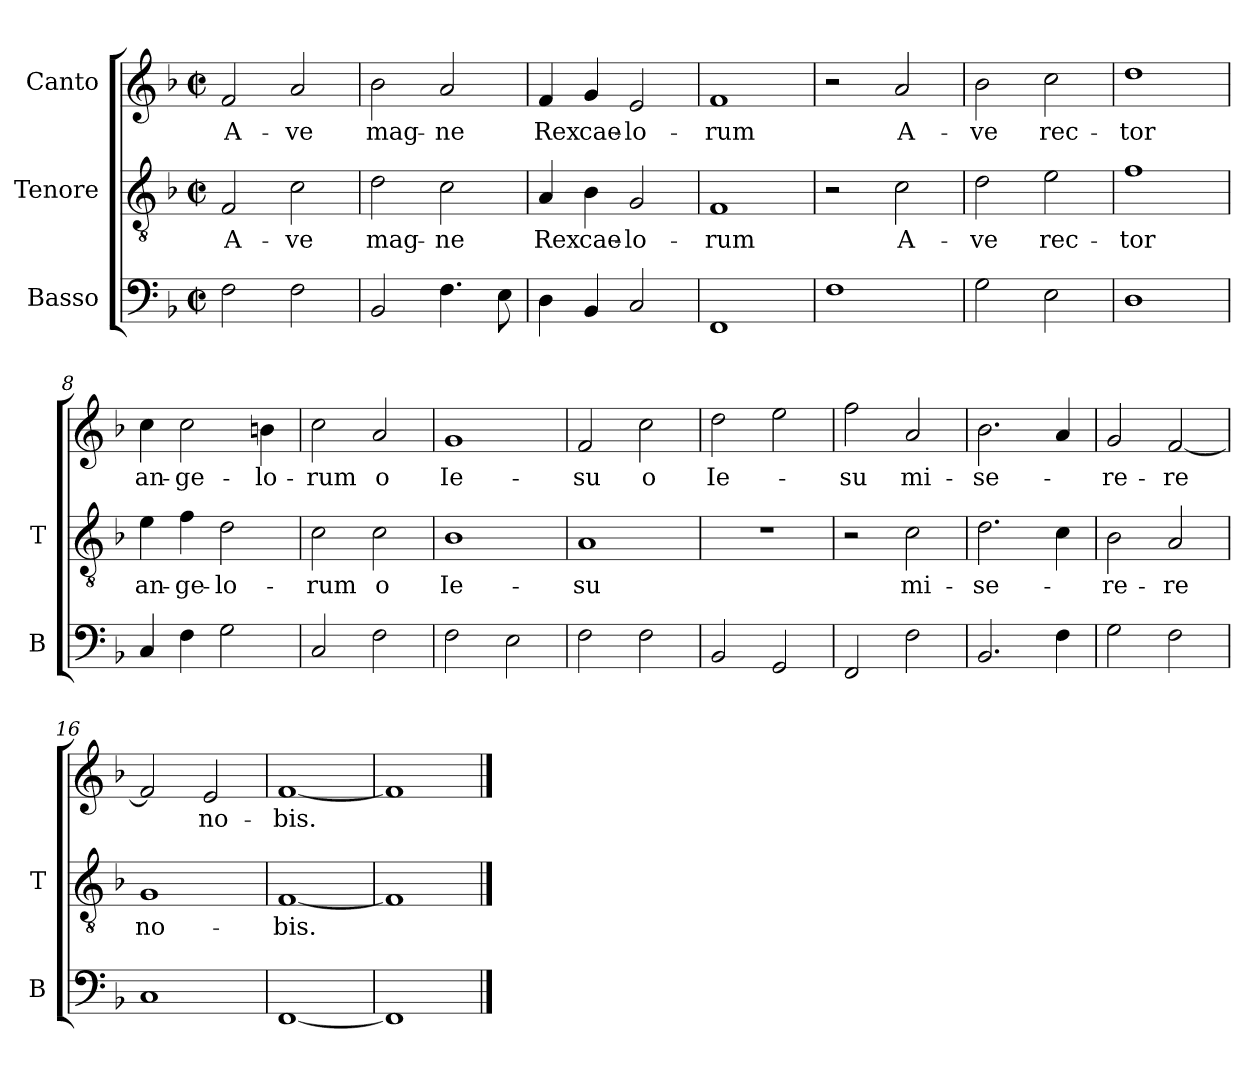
**kern	**kern	**text	**kern	**text
*part3	*part2	*part2	*part1	*part1
*staff3	*staff2	*staff2	*staff1	*staff1
*I"Basso	*I"Tenore	*	*I"Canto	*
*I'B	*I'T	*	*	*
*clefF4	*clefGv2	*	*clefG2	*
*k[b-]	*k[b-]	*	*k[b-]	*
*M2/2	*M2/2	*	*M2/2	*
*met(c|)	*met(c|)	*	*met(c|)	*
=1	=1	=1	=1	=1
2F	2F	A-	2f	A-
2F	2c	-ve	2a	-ve
=2	=2	=2	=2	=2
2BB-	2d	mag-	2b-	mag-
4.F	2c	-ne	2a	-ne
8E	.	.	.	.
=3	=3	=3	=3	=3
4D	4A	Rex	4f	Rex
4BB-	4B-	cae-	4g	cae-
2C	2G	-lo-	2e	-lo-
=4	=4	=4	=4	=4
1FF	1F	-rum	1f	-rum
=5	=5	=5	=5	=5
1F	2r	.	2r	.
.	2c	A-	2a	A-
=6	=6	=6	=6	=6
2G	2d	-ve	2b-	-ve
2E	2e	rec-	2cc	rec-
=7	=7	=7	=7	=7
1D	1f	-tor	1dd	-tor
=8	=8	=8	=8	=8
4C	4e	an-	4cc	an-
4F	4f	-ge-	2cc	-ge-
2G	2d	-lo-	.	.
.	.	.	4bn	-lo-
=9	=9	=9	=9	=9
2C	2c	-rum	2cc	-rum
2F	2c	o	2a	o
=10	=10	=10	=10	=10
2F	1B-	Ie-	1g	Ie-
2E	.	.	.	.
=11	=11	=11	=11	=11
2F	1A	-su	2f	-su
2F	.	.	2cc	o
=12	=12	=12	=12	=12
2BB-	1r	.	2dd	Ie-
2GG	.	.	2ee	.
=13	=13	=13	=13	=13
2FF	2r	.	2ff	-su
2F	2c	mi-	2a	mi-
=14	=14	=14	=14	=14
2.BB-	2.d	-se-	2.b-	-se-
4F	4c	.	4a	.
=15	=15	=15	=15	=15
2G	2B-	-re-	2g	-re-
2F	2A	-re	[2f	-re
=16	=16	=16	=16	=16
1C	1G	no-	2f]	.
.	.	.	2e	no-
=17	=17	=17	=17	=17
[1FF	[1F	-bis.	[1f	-bis.
=18	=18	=18	=18	=18
1FF]	1F]	.	1f]	.
==	==	==	==	==
*-	*-	*-	*-	*-
